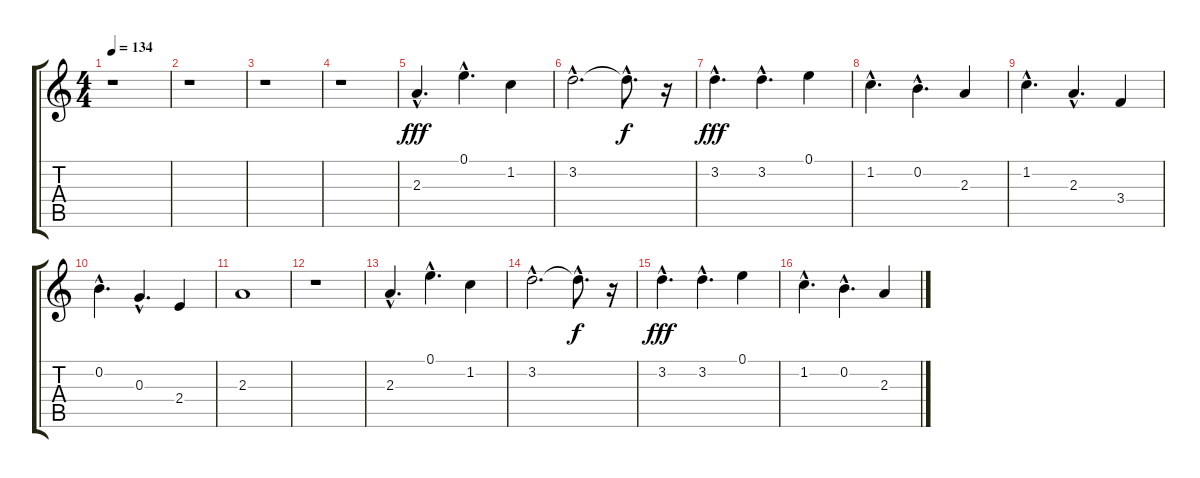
\track "" {instrument overdrivenguitar}
\staff {score tabs}
\tuning (E4 B3 G3 D3 A2 E2) {hide}
\ts (4 4)
\tempo 134
\clef g2
\ks c
r.1{dy ff} |
r.1 |
r.1 |
r.1 |
2.3{hac}.4{d dy fff volume 9 instrument overdrivenguitar} 0.1{hac}.4{d} 1.2.4 |
3.2{hac}.2{d} 3.2{hac t}.8{d dy f} r.16 |
3.2{hac}.4{d dy fff} 3.2{hac}.4{d} 0.1.4 |
1.2{hac}.4{d} 0.2{hac}.4{d} 2.3.4 |
1.2{hac}.4{d} 2.3{hac}.4{d} 3.4.4 |
0.2{hac}.4{d} 0.3{hac}.4{d} 2.4.4 |
2.3.1 |
r.1 |
2.3{hac}.4{d volume 9 instrument overdrivenguitar} 0.1{hac}.4{d} 1.2.4 |
3.2{hac}.2{d} 3.2{hac t}.8{d dy f} r.16 |
3.2{hac}.4{d dy fff} 3.2{hac}.4{d} 0.1.4 |
1.2{hac}.4{d} 0.2{hac}.4{d} 2.3.4
